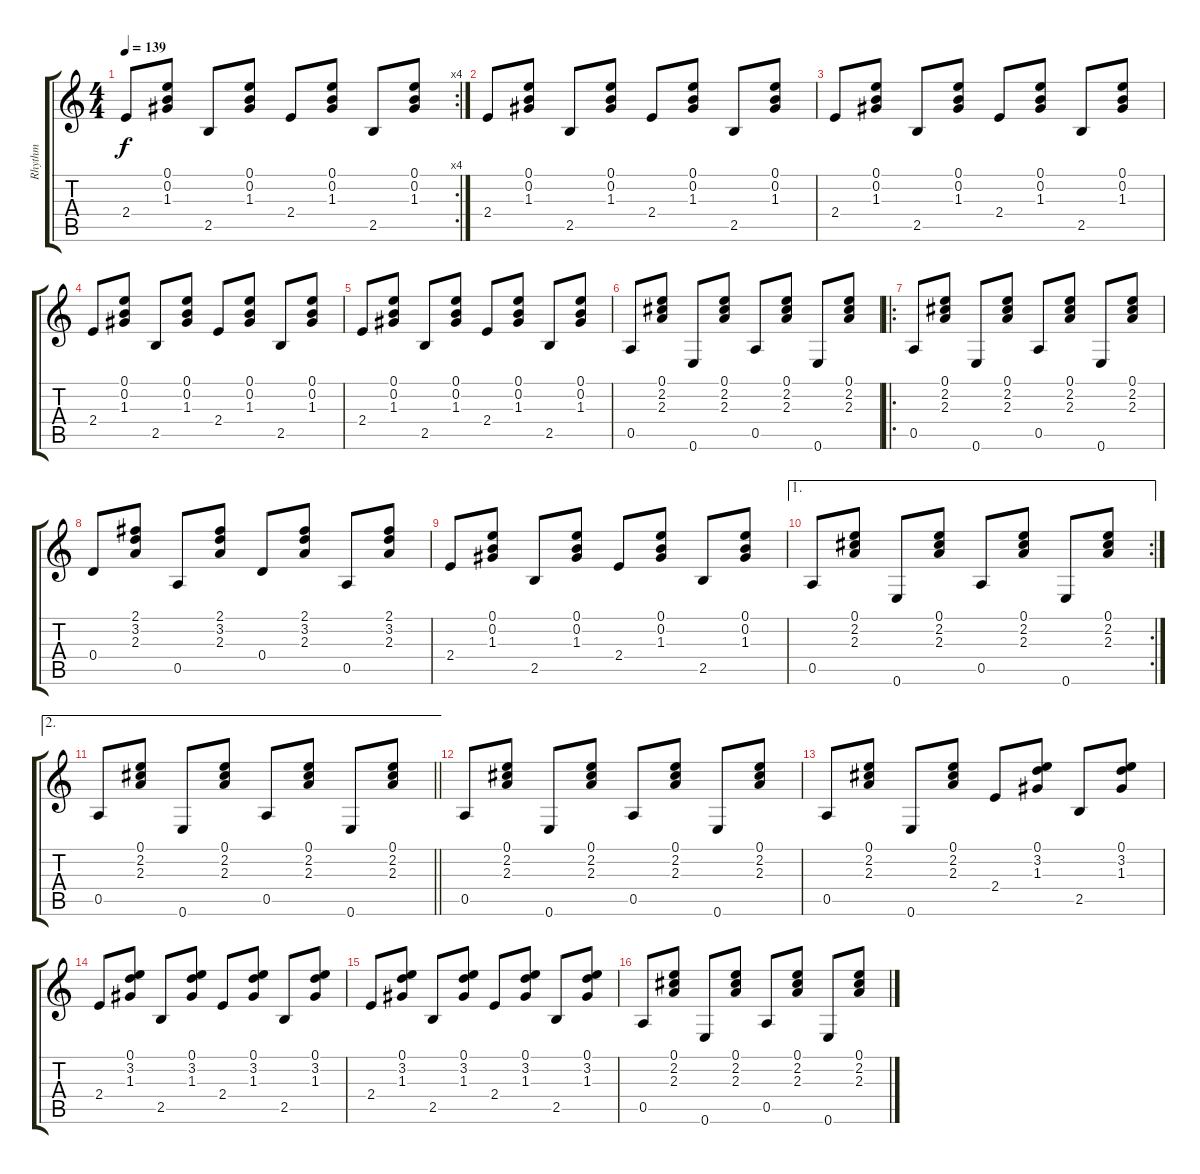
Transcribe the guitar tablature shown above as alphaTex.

\track ("Rhythm" "Rhythm") {instrument electricguitarclean}
\staff {score tabs}
\tuning (E4 B3 G3 D3 A2 E2) {hide}
\rc 4
\ts (4 4)
\tempo 139
\clef g2
\ks c
2.4.8{dy f instrument electricguitarclean} (0.1 0.2 1.3).8 2.5.8 (0.1 0.2 1.3).8 2.4.8 (0.1 0.2 1.3).8 2.5.8 (0.1 0.2 1.3).8 |
2.4.8 (0.1 0.2 1.3).8 2.5.8 (0.1 0.2 1.3).8 2.4.8 (0.1 0.2 1.3).8 2.5.8 (0.1 0.2 1.3).8 |
2.4.8 (0.1 0.2 1.3).8 2.5.8 (0.1 0.2 1.3).8 2.4.8 (0.1 0.2 1.3).8 2.5.8 (0.1 0.2 1.3).8 |
2.4.8 (0.1 0.2 1.3).8 2.5.8 (0.1 0.2 1.3).8 2.4.8 (0.1 0.2 1.3).8 2.5.8 (0.1 0.2 1.3).8 |
2.4.8 (0.1 0.2 1.3).8 2.5.8 (0.1 0.2 1.3).8 2.4.8 (0.1 0.2 1.3).8 2.5.8 (0.1 0.2 1.3).8 |
0.5.8 (0.1 2.2 2.3).8 0.6.8 (0.1 2.2 2.3).8 0.5.8 (0.1 2.2 2.3).8 0.6.8 (0.1 2.2 2.3).8 |
\ro
0.5.8 (0.1 2.2 2.3).8 0.6.8 (0.1 2.2 2.3).8 0.5.8 (0.1 2.2 2.3).8 0.6.8 (0.1 2.2 2.3).8 |
0.4.8 (2.1 3.2 2.3).8 0.5.8 (2.1 3.2 2.3).8 0.4.8 (2.1 3.2 2.3).8 0.5.8 (2.1 3.2 2.3).8 |
2.4.8 (0.1 0.2 1.3).8 2.5.8 (0.1 0.2 1.3).8 2.4.8 (0.1 0.2 1.3).8 2.5.8 (0.1 0.2 1.3).8 |
\ae 1
\rc 2
0.5.8 (0.1 2.2 2.3).8 0.6.8 (0.1 2.2 2.3).8 0.5.8 (0.1 2.2 2.3).8 0.6.8 (0.1 2.2 2.3).8 |
\ae 2
\barLineRight lightlight
0.5.8 (0.1 2.2 2.3).8 0.6.8 (0.1 2.2 2.3).8 0.5.8 (0.1 2.2 2.3).8 0.6.8 (0.1 2.2 2.3).8 |
0.5.8 (0.1 2.2 2.3).8 0.6.8 (0.1 2.2 2.3).8 0.5.8 (0.1 2.2 2.3).8 0.6.8 (0.1 2.2 2.3).8 |
0.5.8 (0.1 2.2 2.3).8 0.6.8 (0.1 2.2 2.3).8 2.4.8 (0.1 3.2 1.3).8 2.5.8 (0.1 3.2 1.3).8 |
2.4.8 (0.1 3.2 1.3).8 2.5.8 (0.1 3.2 1.3).8 2.4.8 (0.1 3.2 1.3).8 2.5.8 (0.1 3.2 1.3).8 |
2.4.8 (0.1 3.2 1.3).8 2.5.8 (0.1 3.2 1.3).8 2.4.8 (0.1 3.2 1.3).8 2.5.8 (0.1 3.2 1.3).8 |
0.5.8 (0.1 2.2 2.3).8 0.6.8 (0.1 2.2 2.3).8 0.5.8 (0.1 2.2 2.3).8 0.6.8 (0.1 2.2 2.3).8
